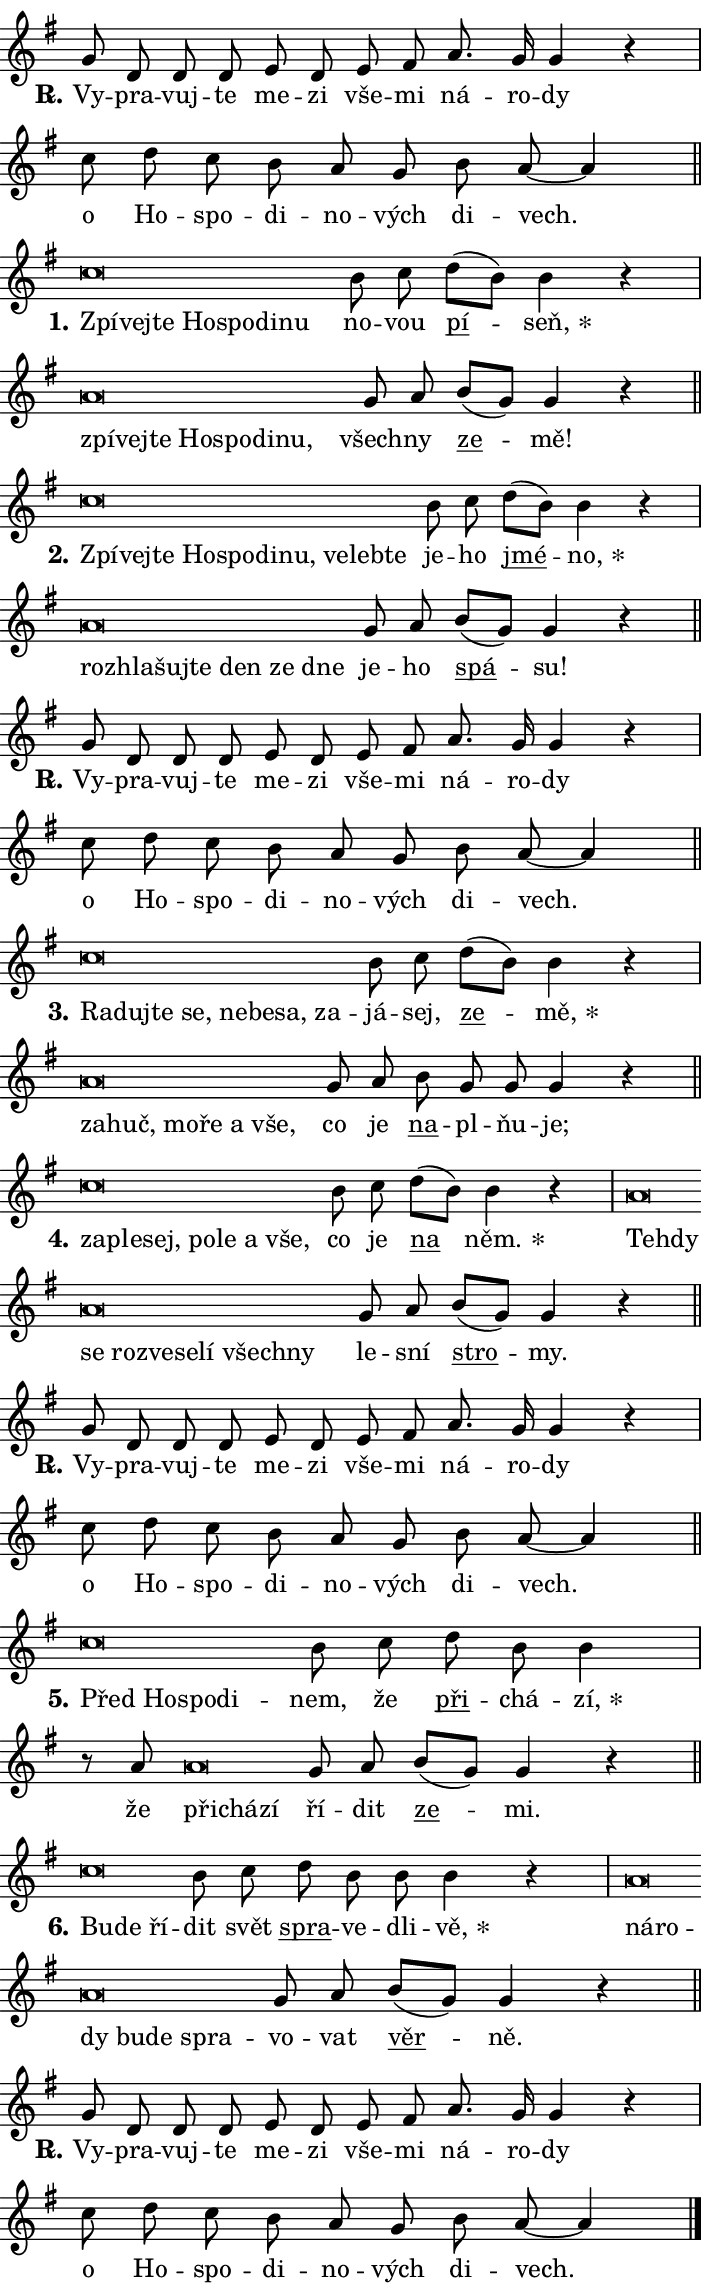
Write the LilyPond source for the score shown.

\version "2.24.0"
\header { tagline = "" }
\paper {
  indent = 0\cm
  top-margin = 0\cm
  right-margin = 0.13\cm % to fit lyric hyphens
  bottom-margin = 0\cm
  left-margin = 0\cm
  paper-width = 12\cm
  page-breaking = #ly:one-page-breaking
  system-system-spacing.basic-distance = #11
  score-system-spacing.basic-distance = #11
  ragged-last = ##f
}


%% Author: Thomas Morley
%% https://lists.gnu.org/archive/html/lilypond-user/2020-05/msg00002.html
#(define (line-position grob)
"Returns position of @var[grob} in current system:
   @code{'start}, if at first time-step
   @code{'end}, if at last time-step
   @code{'middle} otherwise
"
  (let* ((col (ly:item-get-column grob))
         (ln (ly:grob-object col 'left-neighbor))
         (rn (ly:grob-object col 'right-neighbor))
         (col-to-check-left (if (ly:grob? ln) ln col))
         (col-to-check-right (if (ly:grob? rn) rn col))
         (break-dir-left
           (and
             (ly:grob-property col-to-check-left 'non-musical #f)
             (ly:item-break-dir col-to-check-left)))
         (break-dir-right
           (and
             (ly:grob-property col-to-check-right 'non-musical #f)
             (ly:item-break-dir col-to-check-right))))
        (cond ((eqv? 1 break-dir-left) 'start)
              ((eqv? -1 break-dir-right) 'end)
              (else 'middle))))

#(define (tranparent-at-line-position vctor)
  (lambda (grob)
  "Relying on @code{line-position} select the relevant enry from @var{vctor}.
Used to determine transparency,"
    (case (line-position grob)
      ((end) (not (vector-ref vctor 0)))
      ((middle) (not (vector-ref vctor 1)))
      ((start) (not (vector-ref vctor 2))))))

noteHeadBreakVisibility =
#(define-music-function (break-visibility)(vector?)
"Makes @code{NoteHead}s transparent relying on @var{break-visibility}"
#{
  \override NoteHead.transparent =
    #(tranparent-at-line-position break-visibility)
#})

#(define delete-ledgers-for-transparent-note-heads
  (lambda (grob)
    "Reads whether a @code{NoteHead} is transparent.
If so this @code{NoteHead} is removed from @code{'note-heads} from
@var{grob}, which is supposed to be @code{LedgerLineSpanner}.
As a result ledgers are not printed for this @code{NoteHead}"
    (let* ((nhds-array (ly:grob-object grob 'note-heads))
           (nhds-list
             (if (ly:grob-array? nhds-array)
                 (ly:grob-array->list nhds-array)
                 '()))
           ;; Relies on the transparent-property being done before
           ;; Staff.LedgerLineSpanner.after-line-breaking is executed.
           ;; This is fragile ...
           (to-keep
             (remove
               (lambda (nhd)
                 (ly:grob-property nhd 'transparent #f))
               nhds-list)))
      ;; TODO find a better method to iterate over grob-arrays, similiar
      ;; to filter/remove etc for lists
      ;; For now rebuilt from scratch
      (set! (ly:grob-object grob 'note-heads)  '())
      (for-each
        (lambda (nhd)
          (ly:pointer-group-interface::add-grob grob 'note-heads nhd))
        to-keep))))

squashNotes = {
  \override NoteHead.X-extent = #'(-0.2 . 0.2)
  \override NoteHead.Y-extent = #'(-0.75 . 0)
  \override NoteHead.stencil =
    #(lambda (grob)
       (let ((pos (ly:grob-property grob 'staff-position)))
         (begin
           (if (< pos -7) (display "ERROR: Lower brevis then expected\n") (display ""))
           (if (<= pos -6) ly:text-interface::print ly:note-head::print))))
}
unSquashNotes = {
  \revert NoteHead.X-extent
  \revert NoteHead.Y-extent
  \revert NoteHead.stencil
}

hideNotes = \noteHeadBreakVisibility #begin-of-line-visible
unHideNotes = \noteHeadBreakVisibility #all-visible

% work-around for resetting accidentals
% https://lilypond.org/doc/v2.23/Documentation/notation/displaying-rhythms#unmetered-music
cadenzaMeasure = {
  \cadenzaOff
  \partial 1024 s1024
  \cadenzaOn
}

#(define-markup-command (accent layout props text) (markup?)
  "Underline accented syllable"
  (interpret-markup layout props
    #{\markup \override #'(offset . 4.3) \underline { #text }#}))

responsum = \markup \concat {
  "R" \hspace #-1.05 \path #0.1 #'((moveto 0 0.07) (lineto 0.9 0.8)) \hspace #0.05 "."
}

spaceSize = #0.6828661417322834 % exact space size for TeX Gyre Schola

\layout {
  \context {
    \Staff
    \remove "Time_signature_engraver"
    \override LedgerLineSpanner.after-line-breaking = #delete-ledgers-for-transparent-note-heads
  }
  \context {
    \Lyrics {
      \override LyricSpace.minimum-distance = \spaceSize
      \override LyricText.font-name = #"TeX Gyre Schola"
      \override LyricText.font-size = 1
      \override StanzaNumber.font-name = #"TeX Gyre Schola Bold"
      \override StanzaNumber.font-size = 1
    }
  }
  \context {
    \Score 
    \override NoteHead.text =
      #(lambda (grob) 
        (let ((pos (ly:grob-property grob 'staff-position)))
          #{\markup {
            \combine
              \halign #-0.55 \raise #(if (= pos -6) 0 0.5) \override #'(thickness . 2) \draw-line #'(3.2 . 0)
              \musicglyph "noteheads.sM1"
          }#}))
  }
}

% magnetic-lyrics.ily
%
%   written by
%     Jean Abou Samra <jean@abou-samra.fr>
%     Werner Lemberg <wl@gnu.org>
%
%   adapted by
%     Jiri Hon <jiri.hon@gmail.com>
%
% Version 2022-Apr-15

% https://www.mail-archive.com/lilypond-user@gnu.org/msg149350.html

#(define (Left_hyphen_pointer_engraver context)
   "Collect syllable-hyphen-syllable occurrences in lyrics and store
them in properties.  This engraver only looks to the left.  For
example, if the lyrics input is @code{foo -- bar}, it does the
following.

@itemize @bullet
@item
Set the @code{text} property of the @code{LyricHyphen} grob between
@q{foo} and @q{bar} to @code{foo}.

@item
Set the @code{left-hyphen} property of the @code{LyricText} grob with
text @q{foo} to the @code{LyricHyphen} grob between @q{foo} and
@q{bar}.
@end itemize

Use this auxiliary engraver in combination with the
@code{lyric-@/text::@/apply-@/magnetic-@/offset!} hook."
   (let ((hyphen #f)
         (text #f))
     (make-engraver
      (acknowledgers
       ((lyric-syllable-interface engraver grob source-engraver)
        (set! text grob)))
      (end-acknowledgers
       ((lyric-hyphen-interface engraver grob source-engraver)
        ;(when (not (grob::has-interface grob 'lyric-space-interface))
          (set! hyphen grob)));)
      ((stop-translation-timestep engraver)
       (when (and text hyphen)
         (ly:grob-set-object! text 'left-hyphen hyphen))
       (set! text #f)
       (set! hyphen #f)))))

#(define (lyric-text::apply-magnetic-offset! grob)
   "If the space between two syllables is less than the value in
property @code{LyricText@/.details@/.squash-threshold}, move the right
syllable to the left so that it gets concatenated with the left
syllable.

Use this function as a hook for
@code{LyricText@/.after-@/line-@/breaking} if the
@code{Left_@/hyphen_@/pointer_@/engraver} is active."
   (let ((hyphen (ly:grob-object grob 'left-hyphen #f)))
     (when hyphen
       (let ((left-text (ly:spanner-bound hyphen LEFT)))
         (when (grob::has-interface left-text 'lyric-syllable-interface)
           (let* ((common (ly:grob-common-refpoint grob left-text X))
                  (this-x-ext (ly:grob-extent grob common X))
                  (left-x-ext
                   (begin
                     ;; Trigger magnetism for left-text.
                     (ly:grob-property left-text 'after-line-breaking)
                     (ly:grob-extent left-text common X)))
                  ;; `delta` is the gap width between two syllables.
                  (delta (- (interval-start this-x-ext)
                            (interval-end left-x-ext)))
                  (details (ly:grob-property grob 'details))
                  (threshold (assoc-get 'squash-threshold details 0.2)))
             (when (< delta threshold)
               (let* (;; We have to manipulate the input text so that
                      ;; ligatures crossing syllable boundaries are not
                      ;; disabled.  For languages based on the Latin
                      ;; script this is essentially a beautification.
                      ;; However, for non-Western scripts it can be a
                      ;; necessity.
                      (lt (ly:grob-property left-text 'text))
                      (rt (ly:grob-property grob 'text))
                      (is-space (grob::has-interface hyphen 'lyric-space-interface))
                      (space (if is-space " " ""))
                      (extra-delta (if is-space spaceSize 0))
                      ;; Append new syllable.
                      (ltrt-space (if (and (string? lt) (string? rt))
                                (string-append lt space rt)
                                (make-concat-markup (list lt space rt))))
                      ;; Right-align `ltrt` to the right side.
                      (ltrt-space-markup (grob-interpret-markup
                               grob
                               (make-translate-markup
                                (cons (interval-length this-x-ext) 0)
                                (make-right-align-markup ltrt-space)))))
                 (begin
                   ;; Don't print `left-text`.
                   (ly:grob-set-property! left-text 'stencil #f)
                   ;; Set text and stencil (which holds all collected
                   ;; syllables so far) and shift it to the left.
                   (ly:grob-set-property! grob 'text ltrt-space)
                   (ly:grob-set-property! grob 'stencil ltrt-space-markup)
                   (ly:grob-translate-axis! grob (- (- delta extra-delta)) X))))))))))


#(define (lyric-hyphen::displace-bounds-first grob)
   ;; Make very sure this callback isn't triggered too early.
   (let ((left (ly:spanner-bound grob LEFT))
         (right (ly:spanner-bound grob RIGHT)))
     (ly:grob-property left 'after-line-breaking)
     (ly:grob-property right 'after-line-breaking)
     (ly:lyric-hyphen::print grob)))

squashThreshold = #0.4

\layout {
  \context {
    \Lyrics
    \consists #Left_hyphen_pointer_engraver
    \override LyricText.after-line-breaking =
      #lyric-text::apply-magnetic-offset!
    \override LyricHyphen.stencil = #lyric-hyphen::displace-bounds-first
    \override LyricText.details.squash-threshold = \squashThreshold
    \override LyricHyphen.minimum-distance = 0
    \override LyricHyphen.minimum-length = \squashThreshold
  }
}

squashText = \override LyricText.details.squash-threshold = 9999
unSquashText = \override LyricText.details.squash-threshold = \squashThreshold

leftText = \override LyricText.self-alignment-X = #LEFT
unLeftText = \revert LyricText.self-alignment-X

starOffset = #(lambda (grob) 
                (let ((x_offset (ly:self-alignment-interface::aligned-on-x-parent grob)))
                  (if (= x_offset 0) 0 (+ x_offset 1.2))))

star = #(define-music-function (syllable)(string?)
"Append star separator at the end of a syllable"
#{
  \once \override LyricText.X-offset = #starOffset
  \lyricmode { \markup {
    #syllable
    \override #'((font-name . "TeX Gyre Schola Bold")) \hspace #0.2 \lower #0.65 \larger "*"
  } }
#})

starAccent = #(define-music-function (syllable)(string?)
"Append star separator at the end of a syllable and make accent"
#{
  \once \override LyricText.X-offset = #starOffset
  \lyricmode { \markup {
    \accent #syllable
    \override #'((font-name . "TeX Gyre Schola Bold")) \hspace #0.2 \lower #0.65 \larger "*"
  } }
#})

breath = #(define-music-function (syllable)(string?)
"Append breathing indicator at the end of a syllable"
#{
  \lyricmode { \markup { #syllable "+" } }
#})

optionalBreath = #(define-music-function (syllable)(string?)
"Append optional breathing indicator at the end of a syllable"
#{
  \lyricmode { \markup { #syllable "(+)" } }
#})


\score {
    <<
        \new Voice = "melody" { \cadenzaOn \key g \major \relative { g'8 d d d e d e fis \bar "" a8. g16 g4 r \cadenzaMeasure \bar "|" c8 d c b \bar "" a g b a~ a4 \cadenzaMeasure \bar "||" \break } }
        \new Lyrics \lyricsto "melody" { \lyricmode { \set stanza = \responsum
Vy -- pra -- vuj -- te me -- zi vše -- mi ná -- ro -- dy o Ho -- spo -- di -- no -- vých di -- vech. } }
    >>
    \layout {}
}

\score {
    <<
        \new Voice = "melody" { \cadenzaOn \key g \major \relative { \squashNotes c''\breve*1/16 \hideNotes \breve*1/16 \bar "" \breve*1/16 \bar "" \breve*1/16 \bar "" \breve*1/16 \bar "" \breve*1/16 \breve*1/16 \bar "" \unHideNotes \unSquashNotes b8 c \bar "" d[( b)] b4 r \cadenzaMeasure \bar "|" \squashNotes a\breve*1/16 \hideNotes \breve*1/16 \bar "" \breve*1/16 \bar "" \breve*1/16 \bar "" \breve*1/16 \bar "" \breve*1/16 \breve*1/16 \bar "" \unHideNotes \unSquashNotes g8 a \bar "" b[( g)] g4 r \cadenzaMeasure \bar "||" \break } }
        \new Lyrics \lyricsto "melody" { \lyricmode { \set stanza = "1."
\leftText Zpí -- \squashText vej -- te Ho -- spo -- di -- nu \unLeftText \unSquashText no -- vou \markup \accent pí -- \star seň, \leftText zpí -- \squashText vej -- te Ho -- spo -- di -- nu, \unLeftText \unSquashText všech -- ny \markup \accent ze -- mě! } }
    >>
    \layout {}
}

\score {
    <<
        \new Voice = "melody" { \cadenzaOn \key g \major \relative { \squashNotes c''\breve*1/16 \hideNotes \breve*1/16 \bar "" \breve*1/16 \bar "" \breve*1/16 \bar "" \breve*1/16 \bar "" \breve*1/16 \bar "" \breve*1/16 \bar "" \breve*1/16 \bar "" \breve*1/16 \breve*1/16 \bar "" \unHideNotes \unSquashNotes b8 c \bar "" d[( b)] b4 r \cadenzaMeasure \bar "|" \squashNotes a\breve*1/16 \hideNotes \breve*1/16 \bar "" \breve*1/16 \bar "" \breve*1/16 \bar "" \breve*1/16 \bar "" \breve*1/16 \breve*1/16 \bar "" \unHideNotes \unSquashNotes g8 a \bar "" b[( g)] g4 r \cadenzaMeasure \bar "||" \break } }
        \new Lyrics \lyricsto "melody" { \lyricmode { \set stanza = "2."
\leftText Zpí -- \squashText vej -- te Ho -- spo -- di -- nu, ve -- leb -- te \unLeftText \unSquashText je -- ho \markup \accent jmé -- \star no, \leftText roz -- \squashText hla -- šuj -- te den ze dne \unLeftText \unSquashText je -- ho \markup \accent spá -- su! } }
    >>
    \layout {}
}

\score {
    <<
        \new Voice = "melody" { \cadenzaOn \key g \major \relative { g'8 d d d e d e fis \bar "" a8. g16 g4 r \cadenzaMeasure \bar "|" c8 d c b \bar "" a g b a~ a4 \cadenzaMeasure \bar "||" \break } }
        \new Lyrics \lyricsto "melody" { \lyricmode { \set stanza = \responsum
Vy -- pra -- vuj -- te me -- zi vše -- mi ná -- ro -- dy o Ho -- spo -- di -- no -- vých di -- vech. } }
    >>
    \layout {}
}

\score {
    <<
        \new Voice = "melody" { \cadenzaOn \key g \major \relative { \squashNotes c''\breve*1/16 \hideNotes \breve*1/16 \bar "" \breve*1/16 \bar "" \breve*1/16 \bar "" \breve*1/16 \bar "" \breve*1/16 \bar "" \breve*1/16 \breve*1/16 \bar "" \unHideNotes \unSquashNotes b8 c \bar "" d[( b)] b4 r \cadenzaMeasure \bar "|" \squashNotes a\breve*1/16 \hideNotes \breve*1/16 \bar "" \breve*1/16 \bar "" \breve*1/16 \bar "" \breve*1/16 \breve*1/16 \bar "" \unHideNotes \unSquashNotes g8 a \bar "" b g g g4 r \cadenzaMeasure \bar "||" \break } }
        \new Lyrics \lyricsto "melody" { \lyricmode { \set stanza = "3."
\leftText Ra -- \squashText duj -- te se, ne -- be -- sa, za -- \unLeftText \unSquashText já -- sej, \markup \accent ze -- \star mě, \leftText za -- \squashText huč, mo -- ře a vše, \unLeftText \unSquashText co je \markup \accent na -- pl -- ňu -- je; } }
    >>
    \layout {}
}

\score {
    <<
        \new Voice = "melody" { \cadenzaOn \key g \major \relative { \squashNotes c''\breve*1/16 \hideNotes \breve*1/16 \bar "" \breve*1/16 \bar "" \breve*1/16 \bar "" \breve*1/16 \bar "" \breve*1/16 \breve*1/16 \bar "" \unHideNotes \unSquashNotes b8 c \bar "" d[( b)] b4 r \cadenzaMeasure \bar "|" \squashNotes a\breve*1/16 \hideNotes \breve*1/16 \bar "" \breve*1/16 \bar "" \breve*1/16 \bar "" \breve*1/16 \bar "" \breve*1/16 \bar "" \breve*1/16 \bar "" \breve*1/16 \breve*1/16 \bar "" \unHideNotes \unSquashNotes g8 a \bar "" b[( g)] g4 r \cadenzaMeasure \bar "||" \break } }
        \new Lyrics \lyricsto "melody" { \lyricmode { \set stanza = "4."
\leftText za -- \squashText ple -- sej, po -- le a vše, \unLeftText \unSquashText co je \markup \accent na \star něm. \leftText Teh -- \squashText dy se roz -- ve -- se -- lí všech -- ny \unLeftText \unSquashText le -- sní \markup \accent stro -- my. } }
    >>
    \layout {}
}

\score {
    <<
        \new Voice = "melody" { \cadenzaOn \key g \major \relative { g'8 d d d e d e fis \bar "" a8. g16 g4 r \cadenzaMeasure \bar "|" c8 d c b \bar "" a g b a~ a4 \cadenzaMeasure \bar "||" \break } }
        \new Lyrics \lyricsto "melody" { \lyricmode { \set stanza = \responsum
Vy -- pra -- vuj -- te me -- zi vše -- mi ná -- ro -- dy o Ho -- spo -- di -- no -- vých di -- vech. } }
    >>
    \layout {}
}

\score {
    <<
        \new Voice = "melody" { \cadenzaOn \key g \major \relative { \squashNotes c''\breve*1/16 \hideNotes \breve*1/16 \bar "" \breve*1/16 \breve*1/16 \bar "" \unHideNotes \unSquashNotes b8 c \bar "" d b b4 \cadenzaMeasure \bar "|" r8 a \squashNotes a\breve*1/16 \hideNotes \breve*1/16 \breve*1/16 \bar "" \unHideNotes \unSquashNotes g8 a \bar "" b[( g)] g4 r \cadenzaMeasure \bar "||" \break } }
        \new Lyrics \lyricsto "melody" { \lyricmode { \set stanza = "5."
\leftText Před \squashText Ho -- spo -- di -- \unLeftText \unSquashText nem, že \markup \accent při -- chá -- \star zí, že \leftText při -- \squashText chá -- zí \unLeftText \unSquashText ří -- dit \markup \accent ze -- mi. } }
    >>
    \layout {}
}

\score {
    <<
        \new Voice = "melody" { \cadenzaOn \key g \major \relative { \squashNotes c''\breve*1/16 \hideNotes \breve*1/16 \breve*1/16 \bar "" \unHideNotes \unSquashNotes b8 c \bar "" d b b b4 r \cadenzaMeasure \bar "|" \squashNotes a\breve*1/16 \hideNotes \breve*1/16 \bar "" \breve*1/16 \bar "" \breve*1/16 \bar "" \breve*1/16 \breve*1/16 \bar "" \unHideNotes \unSquashNotes g8 a \bar "" b[( g)] g4 r \cadenzaMeasure \bar "||" \break } }
        \new Lyrics \lyricsto "melody" { \lyricmode { \set stanza = "6."
\leftText Bu -- \squashText de ří -- \unLeftText \unSquashText dit svět \markup \accent spra -- ve -- dli -- \star vě, \leftText ná -- \squashText ro -- dy bu -- de spra -- \unLeftText \unSquashText vo -- vat \markup \accent věr -- ně. } }
    >>
    \layout {}
}

\score {
    <<
        \new Voice = "melody" { \cadenzaOn \key g \major \relative { g'8 d d d e d e fis \bar "" a8. g16 g4 r \cadenzaMeasure \bar "|" c8 d c b \bar "" a g b a~ a4 \cadenzaMeasure \bar "||" \break } \bar "|." }
        \new Lyrics \lyricsto "melody" { \lyricmode { \set stanza = \responsum
Vy -- pra -- vuj -- te me -- zi vše -- mi ná -- ro -- dy o Ho -- spo -- di -- no -- vých di -- vech. } }
    >>
    \layout {}
}
